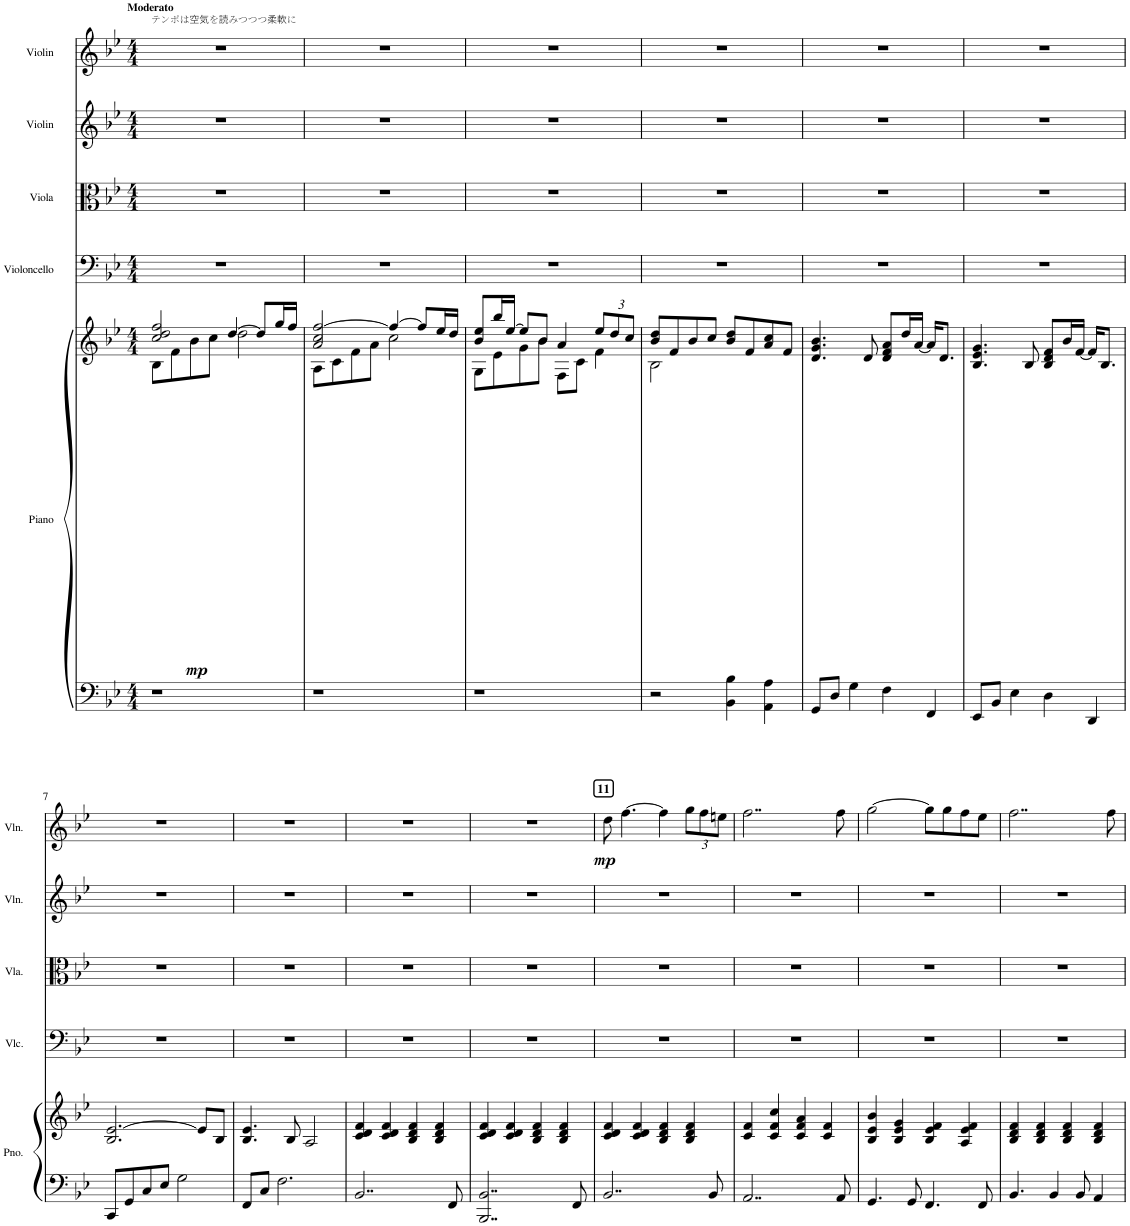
**kern	**kern	**dynam	**kern	**kern	**kern	**kern	**dynam
*part5	*part5	*part5	*part4	*part3	*part2	*part1	*part1
*staff6	*staff5	*staff5/6	*staff4	*staff3	*staff2	*staff1	*staff1
*I"Piano	*	*	*I"Violoncello	*I"Viola	*I"Violin	*I"Violin	*
*I'Pno.	*	*	*I'Vlc.	*I'Vla.	*I'Vln.	*I'Vln.	*
*clefF4	*clefG2	*	*clefF4	*clefC3	*clefG2	*clefG2	*
*k[b-e-]	*k[b-e-]	*	*k[b-e-]	*k[b-e-]	*k[b-e-]	*k[b-e-]	*
*M4/4	*M4/4	*	*M4/4	*M4/4	*M4/4	*M4/4	*
=1	=1	=1	=1	=1	=1	=1	=1
*	*^	*	*	*	*	*	*
!	!	!	!	!	!	!	!LO:TX:a:B:t=Moderato	!
!	!	!	!	!	!	!	!LO:TX:a:t=テンポは空気を読みつつつ柔軟に	!
!	!	!	!LO:DY:b	!	!	!	!	!
1r	2cc/ 2dd/ 2ff/	8B-\L	mp	1r	1r	1r	1r	.
.	.	8f\	.	.	.	.	.	.
.	.	8b-\	.	.	.	.	.	.
.	.	8cc\J	.	.	.	.	.	.
.	[4dd/	2dd\	.	.	.	.	.	.
.	8dd/L]	.	.	.	.	.	.	.
.	16gg/L	.	.	.	.	.	.	.
.	16ff/JJ	.	.	.	.	.	.	.
=2	=2	=2	=2	=2	=2	=2	=2	=2
1r	2a/ 2cc/ [2ff/	8A\L	.	1r	1r	1r	1r	.
.	.	8c\	.	.	.	.	.	.
.	.	8f\	.	.	.	.	.	.
.	.	8a\J	.	.	.	.	.	.
.	4ff/_	2cc\	.	.	.	.	.	.
.	8ff/L]	.	.	.	.	.	.	.
.	16ee-/L	.	.	.	.	.	.	.
.	16dd/JJ	.	.	.	.	.	.	.
=3	=3	=3	=3	=3	=3	=3	=3	=3
1r	8b-/ 8ee-/L	8G\L	.	1r	1r	1r	1r	.
.	16bb-/L	8e-\	.	.	.	.	.	.
.	[16ee-/JJ	.	.	.	.	.	.	.
.	8ee-/L]	8g\	.	.	.	.	.	.
.	8b-/J	8b-\J	.	.	.	.	.	.
.	4a/	8F\L	.	.	.	.	.	.
.	.	8c\J	.	.	.	.	.	.
*	*Xbrackettup	*	*	*	*	*	*	*
.	12ee-/L	4f\	.	.	.	.	.	.
.	12dd/	.	.	.	.	.	.	.
.	12cc/J	.	.	.	.	.	.	.
=4	=4	=4	=4	=4	=4	=4	=4	=4
2r	8b-/ 8dd/L	2B-\	.	1r	1r	1r	1r	.
.	8f/	.	.	.	.	.	.	.
.	8b-/	.	.	.	.	.	.	.
.	8cc/J	.	.	.	.	.	.	.
4BB-\ 4B-\	8b-/ 8dd/L	2ryy	.	.	.	.	.	.
.	8f/	.	.	.	.	.	.	.
4AA\ 4A\	8a/ 8cc/	.	.	.	.	.	.	.
.	8f/J	.	.	.	.	.	.	.
*	*v	*v	*	*	*	*	*	*
=5	=5	=5	=5	=5	=5	=5	=5
8GG/L	4.d/ 4.g/ 4.b-/	.	1r	1r	1r	1r	.
8D/J	.	.	.	.	.	.	.
4G\	.	.	.	.	.	.	.
.	8d/	.	.	.	.	.	.
4F\	8d/ 8f/ 8a/L	.	.	.	.	.	.
.	16dd/L	.	.	.	.	.	.
.	[16a/JJ	.	.	.	.	.	.
4FF/	16a/KL]	.	.	.	.	.	.
.	8.d/J	.	.	.	.	.	.
=6	=6	=6	=6	=6	=6	=6	=6
8EE-/L	4.B-/ 4.e-/ 4.g/	.	1r	1r	1r	1r	.
8BB-/J	.	.	.	.	.	.	.
4E-\	.	.	.	.	.	.	.
.	8B-/	.	.	.	.	.	.
4D\	8B-/ 8d/ 8f/L	.	.	.	.	.	.
.	16b-/L	.	.	.	.	.	.
.	[16f/JJ	.	.	.	.	.	.
4DD/	16f/KL]	.	.	.	.	.	.
.	8.B-/J	.	.	.	.	.	.
!!LO:LB:g=z
=7	=7	=7	=7	=7	=7	=7	=7
8CC/L	2.B-/ [2.e-/	.	1r	1r	1r	1r	.
8GG/	.	.	.	.	.	.	.
8C/	.	.	.	.	.	.	.
8E-/J	.	.	.	.	.	.	.
2G\	.	.	.	.	.	.	.
.	8e-/L]	.	.	.	.	.	.
.	8B-/J	.	.	.	.	.	.
=8	=8	=8	=8	=8	=8	=8	=8
8FF/L	4.B-/ 4.e-/	.	1r	1r	1r	1r	.
8C/J	.	.	.	.	.	.	.
2.F\	.	.	.	.	.	.	.
.	8B-/	.	.	.	.	.	.
.	2A/	.	.	.	.	.	.
=9	=9	=9	=9	=9	=9	=9	=9
2..BB-/	4c/ 4d/ 4f/	.	1r	1r	1r	1r	.
.	4c/ 4d/ 4f/	.	.	.	.	.	.
.	4B-/ 4d/ 4f/	.	.	.	.	.	.
.	4B-/ 4d/ 4f/	.	.	.	.	.	.
8FF/	.	.	.	.	.	.	.
=10	=10	=10	=10	=10	=10	=10	=10
2..BBB-/ 2..BB-/	4c/ 4d/ 4f/	.	1r	1r	1r	1r	.
.	4c/ 4d/ 4f/	.	.	.	.	.	.
.	4B-/ 4d/ 4f/	.	.	.	.	.	.
.	4B-/ 4d/ 4f/	.	.	.	.	.	.
8FF/	.	.	.	.	.	.	.
=11	=11	=11	=11	=11	=11	=11	=11
!	!	!	!	!	!	!LO:TX:a:B:t=11	!
!	!	!	!	!	!	!	!LO:DY:b
2..BB-/	4c/ 4d/ 4f/	.	1r	1r	1r	8dd\	mp
.	.	.	.	.	.	[4.ff\	.
.	4c/ 4d/ 4f/	.	.	.	.	.	.
.	4B-/ 4d/ 4f/	.	.	.	.	4ff\]	.
*	*	*	*	*	*	*Xbrackettup	*
.	4B-/ 4d/ 4f/	.	.	.	.	12gg\L	.
.	.	.	.	.	.	12ff\	.
8BB-/	.	.	.	.	.	.	.
.	.	.	.	.	.	12een\J	.
=12	=12	=12	=12	=12	=12	=12	=12
2..AA/	4c/ 4f/	.	1r	1r	1r	2..ff\	.
.	4c/ 4f/ 4cc/	.	.	.	.	.	.
.	4c/ 4f/ 4a/	.	.	.	.	.	.
.	4c/ 4f/	.	.	.	.	.	.
8AA/	.	.	.	.	.	8ff\	.
=13	=13	=13	=13	=13	=13	=13	=13
4.GG/	4B-/ 4e-/ 4b-/	.	1r	1r	1r	[2gg\	.
.	4B-/ 4e-/ 4g/	.	.	.	.	.	.
8GG/	.	.	.	.	.	.	.
4.FF/	4B-/ 4e-/ 4f/	.	.	.	.	8gg\L]	.
.	.	.	.	.	.	8gg\	.
.	4A/ 4e-/ 4f/	.	.	.	.	8ff\	.
8FF/	.	.	.	.	.	8ee-\J	.
=14	=14	=14	=14	=14	=14	=14	=14
4.BB-/	4B-/ 4d/ 4f/	.	1r	1r	1r	2..ff\	.
.	4B-/ 4d/ 4f/	.	.	.	.	.	.
4BB-/	.	.	.	.	.	.	.
.	4B-/ 4d/ 4f/	.	.	.	.	.	.
8BB-/	.	.	.	.	.	.	.
4AA/	4B-/ 4d/ 4f/	.	.	.	.	.	.
.	.	.	.	.	.	8ff\	.
=	=	=	=	=	=	=	=
*-	*-	*-	*-	*-	*-	*-	*-
